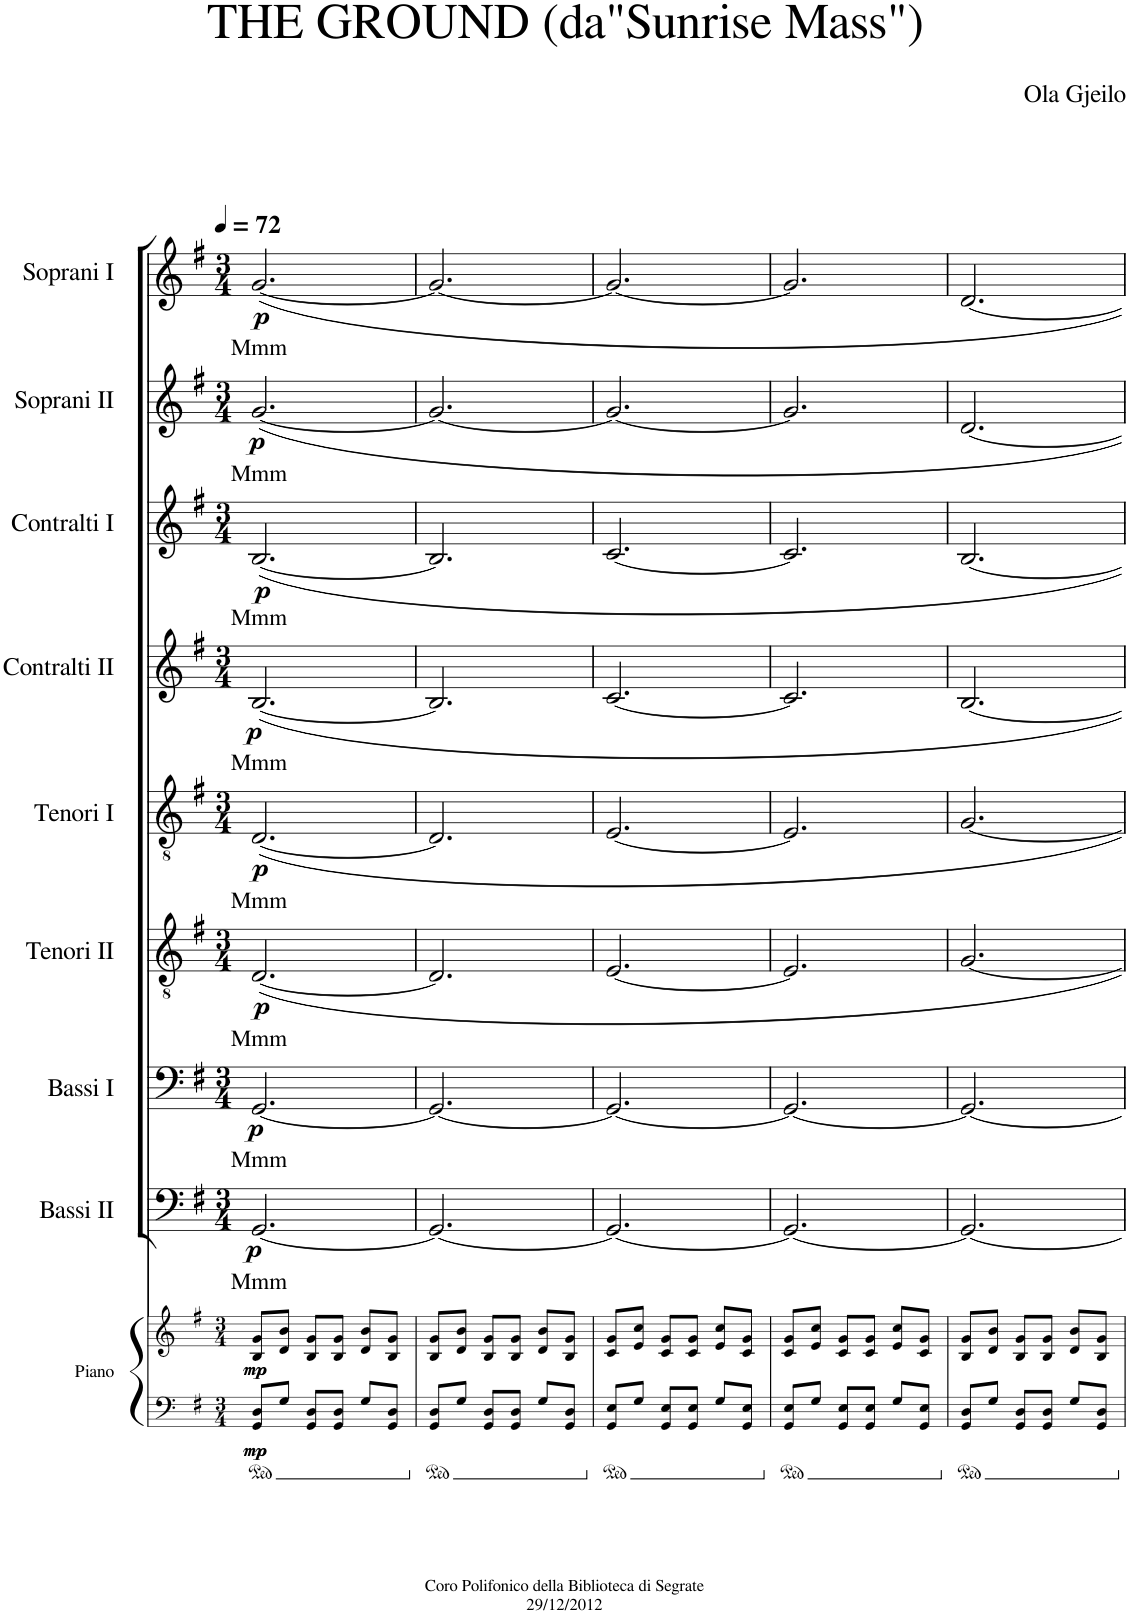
**kern	**kern	**dynam	**kern	**text	**dynam	**kern	**text	**dynam	**kern	**text	**dynam	**kern	**text	**dynam	**kern	**text	**dynam	**kern	**text	**dynam	**kern	**text	**dynam	**kern	**text	**dynam
*part9	*part9	*part9	*part8	*part8	*part8	*part7	*part7	*part7	*part6	*part6	*part6	*part5	*part5	*part5	*part4	*part4	*part4	*part3	*part3	*part3	*part2	*part2	*part2	*part1	*part1	*part1
*staff10	*staff9	*staff9/10	*staff8	*staff8	*staff8	*staff7	*staff7	*staff7	*staff6	*staff6	*staff6	*staff5	*staff5	*staff5	*staff4	*staff4	*staff4	*staff3	*staff3	*staff3	*staff2	*staff2	*staff2	*staff1	*staff1	*staff1
*I"Piano	*	*	*I"Bassi II	*	*	*I"Bassi I	*	*	*I"Tenori II	*	*	*I"Tenori I	*	*	*I"Contralti II	*	*	*I"Contralti I	*	*	*I"Soprani II	*	*	*I"Soprani I	*	*
*stria5	*stria5	*	*	*	*	*	*	*	*	*	*	*	*	*	*	*	*	*	*	*	*	*	*	*	*	*
*clefF4	*clefG2	*	*clefF4	*	*	*clefF4	*	*	*clefGv2	*	*	*clefGv2	*	*	*clefG2	*	*	*clefG2	*	*	*clefG2	*	*	*clefG2	*	*
*k[f#]	*k[f#]	*	*k[f#]	*	*	*k[f#]	*	*	*k[f#]	*	*	*k[f#]	*	*	*k[f#]	*	*	*k[f#]	*	*	*k[f#]	*	*	*k[f#]	*	*
*G:	*G:	*	*G:	*	*	*G:	*	*	*G:	*	*	*G:	*	*	*G:	*	*	*G:	*	*	*G:	*	*	*G:	*	*
*M3/4	*M3/4	*	*M3/4	*	*	*M3/4	*	*	*M3/4	*	*	*M3/4	*	*	*M3/4	*	*	*M3/4	*	*	*M3/4	*	*	*M3/4	*	*
*MM72	*MM72	*	*MM72	*	*	*MM72	*	*	*MM72	*	*	*MM72	*	*	*MM72	*	*	*MM72	*	*	*MM72	*	*	*MM72	*	*
=1	=1	=1	=1	=1	=1	=1	=1	=1	=1	=1	=1	=1	=1	=1	=1	=1	=1	=1	=1	=1	=1	=1	=1	=1	=1	=1
!	!	!LO:DY:b=2	!	!LO:LY:b	!	!	!LO:LY:b	!	!	!LO:LY:b	!	!	!LO:LY:b	!	!	!LO:LY:b	!	!	!LO:LY:b	!	!	!LO:LY:b	!	!	!LO:LY:b	!
!	!	!LO:DY:n=1:b=2	!	!	!	!	!	!	!	!	!	!	!	!	!	!	!	!	!	!	!	!	!	!	!	!
!	!	!LO:DY:n=2:b	!	!	!	!	!	!	!	!	!	!	!	!	!	!	!	!	!	!	!	!	!	!	!	!
!	!	!LO:DY:n=3:b	!	!	!LO:DY:b	!	!	!LO:DY:b	!	!	!LO:DY:b	!	!	!LO:DY:b	!	!	!LO:DY:b	!	!	!LO:DY:b	!	!	!LO:DY:b	!	!	!LO:DY:b
8GG/ 8D/L	8B/ 8g/L	mp mp mp mp	[2.GG/	Mmm	p	[2.GG/	Mmm	p	[2.D/	Mmm	p	[2.D/	Mmm	p	[2.B/	Mmm	p	[2.B/	Mmm	p	[2.g/	Mmm	p	[2.g/	Mmm	p
8G/J	8d/ 8b/J	.	.	.	.	.	.	.	.	.	.	.	.	.	.	.	.	.	.	.	.	.	.	.	.	.
8GG/ 8D/L	8B/ 8g/L	.	.	.	.	.	.	.	.	.	.	.	.	.	.	.	.	.	.	.	.	.	.	.	.	.
8GG/ 8D/J	8B/ 8g/J	.	.	.	.	.	.	.	.	.	.	.	.	.	.	.	.	.	.	.	.	.	.	.	.	.
8G/L	8d/ 8b/L	.	.	.	.	.	.	.	.	.	.	.	.	.	.	.	.	.	.	.	.	.	.	.	.	.
8GG/ 8D/J	8B/ 8g/J	.	.	.	.	.	.	.	.	.	.	.	.	.	.	.	.	.	.	.	.	.	.	.	.	.
=2	=2	=2	=2	=2	=2	=2	=2	=2	=2	=2	=2	=2	=2	=2	=2	=2	=2	=2	=2	=2	=2	=2	=2	=2	=2	=2
8GG/ 8D/L	8B/ 8g/L	.	2.GG/_	.	.	2.GG/_	.	.	2.D/]	.	.	2.D/]	.	.	2.B/]	.	.	2.B/]	.	.	2.g/_	.	.	2.g/_	.	.
8G/J	8d/ 8b/J	.	.	.	.	.	.	.	.	.	.	.	.	.	.	.	.	.	.	.	.	.	.	.	.	.
8GG/ 8D/L	8B/ 8g/L	.	.	.	.	.	.	.	.	.	.	.	.	.	.	.	.	.	.	.	.	.	.	.	.	.
8GG/ 8D/J	8B/ 8g/J	.	.	.	.	.	.	.	.	.	.	.	.	.	.	.	.	.	.	.	.	.	.	.	.	.
8G/L	8d/ 8b/L	.	.	.	.	.	.	.	.	.	.	.	.	.	.	.	.	.	.	.	.	.	.	.	.	.
8GG/ 8D/J	8B/ 8g/J	.	.	.	.	.	.	.	.	.	.	.	.	.	.	.	.	.	.	.	.	.	.	.	.	.
=3	=3	=3	=3	=3	=3	=3	=3	=3	=3	=3	=3	=3	=3	=3	=3	=3	=3	=3	=3	=3	=3	=3	=3	=3	=3	=3
8GG/ 8E/L	8c/ 8g/L	.	2.GG/_	.	.	2.GG/_	.	.	[2.E/	.	.	[2.E/	.	.	[2.c/	.	.	[2.c/	.	.	2.g/_	.	.	2.g/_	.	.
8G/J	8e/ 8cc/J	.	.	.	.	.	.	.	.	.	.	.	.	.	.	.	.	.	.	.	.	.	.	.	.	.
8GG/ 8E/L	8c/ 8g/L	.	.	.	.	.	.	.	.	.	.	.	.	.	.	.	.	.	.	.	.	.	.	.	.	.
8GG/ 8E/J	8c/ 8g/J	.	.	.	.	.	.	.	.	.	.	.	.	.	.	.	.	.	.	.	.	.	.	.	.	.
8G/L	8e/ 8cc/L	.	.	.	.	.	.	.	.	.	.	.	.	.	.	.	.	.	.	.	.	.	.	.	.	.
8GG/ 8E/J	8c/ 8g/J	.	.	.	.	.	.	.	.	.	.	.	.	.	.	.	.	.	.	.	.	.	.	.	.	.
=4	=4	=4	=4	=4	=4	=4	=4	=4	=4	=4	=4	=4	=4	=4	=4	=4	=4	=4	=4	=4	=4	=4	=4	=4	=4	=4
8GG/ 8E/L	8c/ 8g/L	.	2.GG/_	.	.	2.GG/_	.	.	2.E/]	.	.	2.E/]	.	.	2.c/]	.	.	2.c/]	.	.	2.g/]	.	.	2.g/]	.	.
8G/J	8e/ 8cc/J	.	.	.	.	.	.	.	.	.	.	.	.	.	.	.	.	.	.	.	.	.	.	.	.	.
8GG/ 8E/L	8c/ 8g/L	.	.	.	.	.	.	.	.	.	.	.	.	.	.	.	.	.	.	.	.	.	.	.	.	.
8GG/ 8E/J	8c/ 8g/J	.	.	.	.	.	.	.	.	.	.	.	.	.	.	.	.	.	.	.	.	.	.	.	.	.
8G/L	8e/ 8cc/L	.	.	.	.	.	.	.	.	.	.	.	.	.	.	.	.	.	.	.	.	.	.	.	.	.
8GG/ 8E/J	8c/ 8g/J	.	.	.	.	.	.	.	.	.	.	.	.	.	.	.	.	.	.	.	.	.	.	.	.	.
=5	=5	=5	=5	=5	=5	=5	=5	=5	=5	=5	=5	=5	=5	=5	=5	=5	=5	=5	=5	=5	=5	=5	=5	=5	=5	=5
8GG/ 8D/L	8B/ 8g/L	.	2.GG/_	.	.	2.GG/_	.	.	[2.G/	.	.	[2.G/	.	.	[2.B/	.	.	[2.B/	.	.	[2.d/	.	.	[2.d/	.	.
8G/J	8d/ 8b/J	.	.	.	.	.	.	.	.	.	.	.	.	.	.	.	.	.	.	.	.	.	.	.	.	.
8GG/ 8D/L	8B/ 8g/L	.	.	.	.	.	.	.	.	.	.	.	.	.	.	.	.	.	.	.	.	.	.	.	.	.
8GG/ 8D/J	8B/ 8g/J	.	.	.	.	.	.	.	.	.	.	.	.	.	.	.	.	.	.	.	.	.	.	.	.	.
8G/L	8d/ 8b/L	.	.	.	.	.	.	.	.	.	.	.	.	.	.	.	.	.	.	.	.	.	.	.	.	.
8GG/ 8D/J	8B/ 8g/J	.	.	.	.	.	.	.	.	.	.	.	.	.	.	.	.	.	.	.	.	.	.	.	.	.
=	=	=	=	=	=	=	=	=	=	=	=	=	=	=	=	=	=	=	=	=	=	=	=	=	=	=
*-	*-	*-	*-	*-	*-	*-	*-	*-	*-	*-	*-	*-	*-	*-	*-	*-	*-	*-	*-	*-	*-	*-	*-	*-	*-	*-
